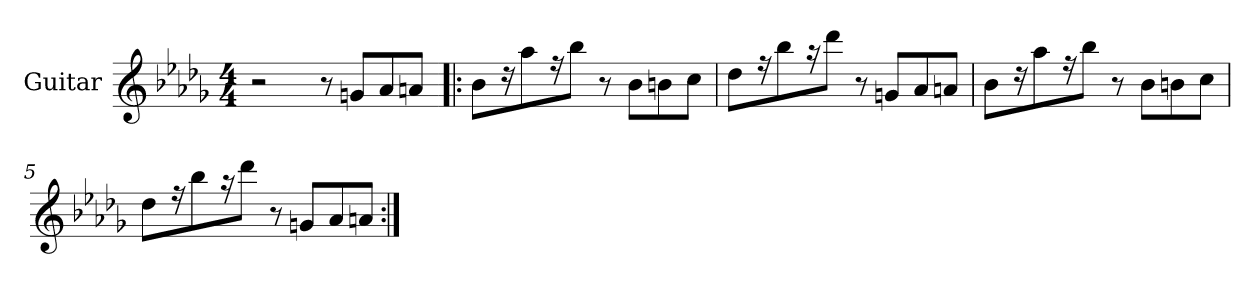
**kern
*part1
*staff1
*I"Guitar
*I'Gtr.
*clefG2
*ITrd7c12
*k[b-e-a-d-g-]
*b-:
*M4/4
=1
2r
8r
8Gn/L
8A-/
8An/J
=2!|:
8B-\L
16r
8a-\
16r
8b-\J
8r
8B-\L
8Bn\
8c\J
=3
8d-\L
16r
8b-\
16r
8dd-\J
8r
8Gn/L
8A-/
8An/J
!!LO:LB:g=z
=4
8B-\L
16r
8a-\
16r
8b-\J
8r
8B-\L
8Bn\
8c\J
=5
8d-\L
16r
8b-\
16r
8dd-\J
8r
8Gn/L
8A-/
8An/J
=:|!
*-
